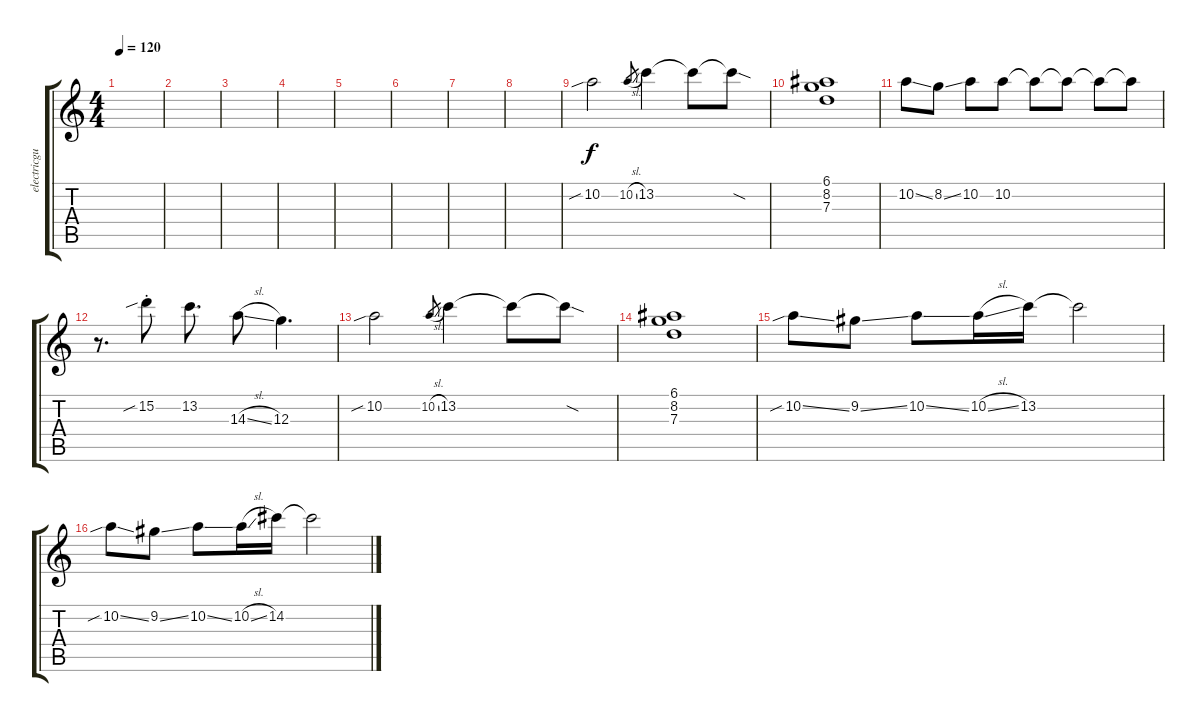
\track ("electricguitar" "electricgu") {instrument electricguitarjazz}
\staff {score tabs}
\tuning (E4 B3 G3 D3 A2 E2) {hide}
\ts (4 4)
\tempo 120
\clef g2
\ks c
|
|
|
|
|
|
|
|
10.2{sib}.2{dy f} 10.2{sl}.8{gr} 13.2.4 13.2{t}.8 13.2{sod t}.8 |
(6.1 8.2 7.3).1 |
10.2{ss}.8 8.2{ss}.8 10.2.8 10.2.8 10.2{t}.8 10.2{t}.8 10.2{t}.8 10.2{t}.8 |
r.8{d} 15.2{sib st}.8 13.2.8{d} 14.3{sl}.8 12.3.4{d} |
10.2{sib}.2 10.2{sl}.8{gr} 13.2.4 13.2{t}.8 13.2{sod t}.8 |
(6.1 8.2 7.3).1 |
10.2{sib ss}.8 9.2{ss}.8 10.2{ss}.8 10.2{sl}.16 13.2.16 13.2{t}.2 |
10.2{sib ss}.8 9.2{ss}.8 10.2{ss}.8 10.2{sl}.16 14.2.16 14.2{t}.2
